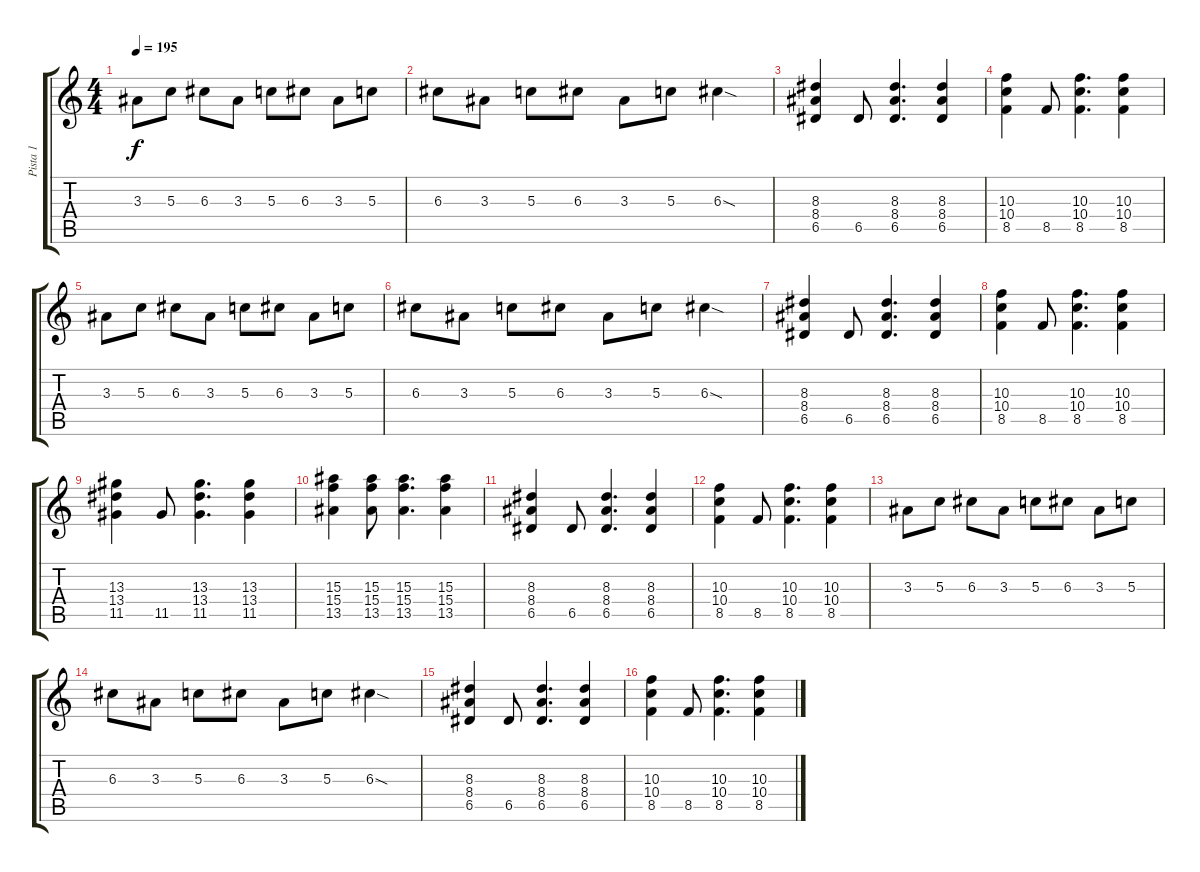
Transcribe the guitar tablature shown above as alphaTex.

\track ("Pista 1" "Pista 1") {instrument distortionguitar}
\staff {score tabs}
\tuning (E4 B3 G3 D3 A2 E2) {hide}
\ts (4 4)
\tempo 195
\clef g2
\ks c
3.3.8{dy f} 5.3.8 6.3.8 3.3.8 5.3.8 6.3.8 3.3.8 5.3.8 |
6.3.8 3.3.8 5.3.8 6.3.8 3.3.8 5.3.8 6.3{sod}.4 |
(8.3 8.4 6.5).4 6.5.8 (8.3 8.4 6.5).4{d} (8.3 8.4 6.5).4 |
(10.3 10.4 8.5).4 8.5.8 (10.3 10.4 8.5).4{d} (10.3 10.4 8.5).4 |
3.3.8 5.3.8 6.3.8 3.3.8 5.3.8 6.3.8 3.3.8 5.3.8 |
6.3.8 3.3.8 5.3.8 6.3.8 3.3.8 5.3.8 6.3{sod}.4 |
(8.3 8.4 6.5).4 6.5.8 (8.3 8.4 6.5).4{d} (8.3 8.4 6.5).4 |
(10.3 10.4 8.5).4 8.5.8 (10.3 10.4 8.5).4{d} (10.3 10.4 8.5).4 |
(13.3 13.4 11.5).4 11.5.8 (13.3 13.4 11.5).4{d} (13.3 13.4 11.5).4 |
(15.3 15.4 13.5).4 (15.3 15.4 13.5).8 (15.3 15.4 13.5).4{d} (15.3 15.4 13.5).4 |
(8.3 8.4 6.5).4 6.5.8 (8.3 8.4 6.5).4{d} (8.3 8.4 6.5).4 |
(10.3 10.4 8.5).4 8.5.8 (10.3 10.4 8.5).4{d} (10.3 10.4 8.5).4 |
3.3.8 5.3.8 6.3.8 3.3.8 5.3.8 6.3.8 3.3.8 5.3.8 |
6.3.8 3.3.8 5.3.8 6.3.8 3.3.8 5.3.8 6.3{sod}.4 |
(8.3 8.4 6.5).4 6.5.8 (8.3 8.4 6.5).4{d} (8.3 8.4 6.5).4 |
(10.3 10.4 8.5).4 8.5.8 (10.3 10.4 8.5).4{d} (10.3 10.4 8.5).4
